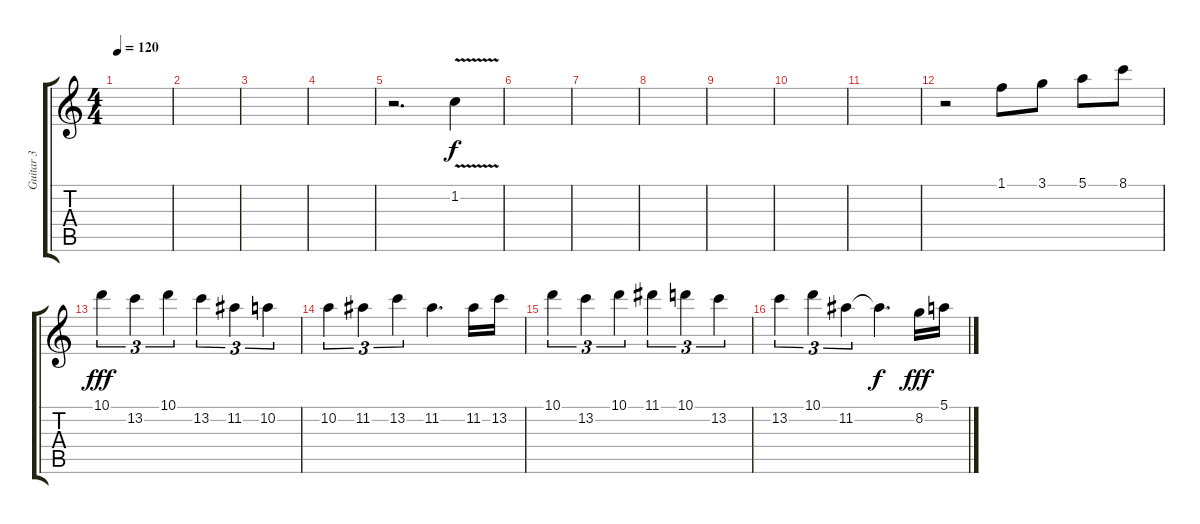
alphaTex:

\track ("Guitar 3" "Guitar 3") {instrument distortionguitar}
\staff {score tabs}
\tuning (E4 B3 G3 D3 A2 E2) {hide}
\ts (4 4)
\tempo 120
\clef g2
\ks c
|
|
|
|
r.2{d} 1.2{v}.4 |
|
|
|
|
|
|
r.2 1.1.8 3.1.8 5.1.8 8.1.8 |
10.1.4{tu (3 2) dy fff} 13.2.4{tu (3 2)} 10.1.4{tu (3 2)} 13.2.4{tu (3 2)} 11.2.4{tu (3 2)} 10.2.4{tu (3 2)} |
10.2.4{tu (3 2)} 11.2.4{tu (3 2)} 13.2.4{tu (3 2)} 11.2.4{d} 11.2.16 13.2.16 |
10.1.4{tu (3 2)} 13.2.4{tu (3 2)} 10.1.4{tu (3 2)} 11.1.4{tu (3 2)} 10.1.4{tu (3 2)} 13.2.4{tu (3 2)} |
13.2.4{tu (3 2)} 10.1.4{tu (3 2)} 11.2.4{tu (3 2)} 11.2{t}.4{d dy f} 8.2.16{dy fff} 5.1.16
